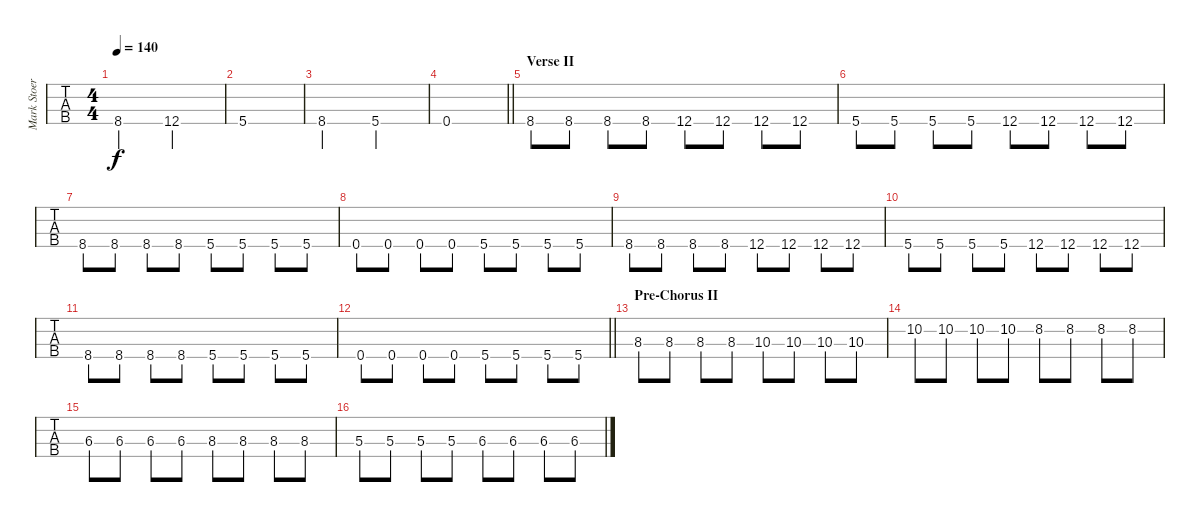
\track ("Mark Stoermer's bass" "Mark Stoer") {instrument electricbassfinger}
\staff {tabs}
\tuning (Gb2 Db2 Ab1 Db1) {hide}
\ts (4 4)
\tempo 140
\clef f4
\ks c
8.4.2{dy f} 12.4.2 |
5.4.1 |
8.4.2 5.4.2 |
\barLineRight lightlight
0.4.1 |
\section ("" "Verse II")
8.4.8 8.4.8 8.4.8 8.4.8 12.4.8 12.4.8 12.4.8 12.4.8 |
5.4.8 5.4.8 5.4.8 5.4.8 12.4.8 12.4.8 12.4.8 12.4.8 |
8.4.8 8.4.8 8.4.8 8.4.8 5.4.8 5.4.8 5.4.8 5.4.8 |
0.4.8 0.4.8 0.4.8 0.4.8 5.4.8 5.4.8 5.4.8 5.4.8 |
8.4.8 8.4.8 8.4.8 8.4.8 12.4.8 12.4.8 12.4.8 12.4.8 |
5.4.8 5.4.8 5.4.8 5.4.8 12.4.8 12.4.8 12.4.8 12.4.8 |
8.4.8 8.4.8 8.4.8 8.4.8 5.4.8 5.4.8 5.4.8 5.4.8 |
\barLineRight lightlight
0.4.8 0.4.8 0.4.8 0.4.8 5.4.8 5.4.8 5.4.8 5.4.8 |
\section ("" "Pre-Chorus II")
8.3.8 8.3.8 8.3.8 8.3.8 10.3.8 10.3.8 10.3.8 10.3.8 |
10.2.8 10.2.8 10.2.8 10.2.8 8.2.8 8.2.8 8.2.8 8.2.8 |
6.3.8 6.3.8 6.3.8 6.3.8 8.3.8 8.3.8 8.3.8 8.3.8 |
5.3.8 5.3.8 5.3.8 5.3.8 6.3.8 6.3.8 6.3.8 6.3.8
